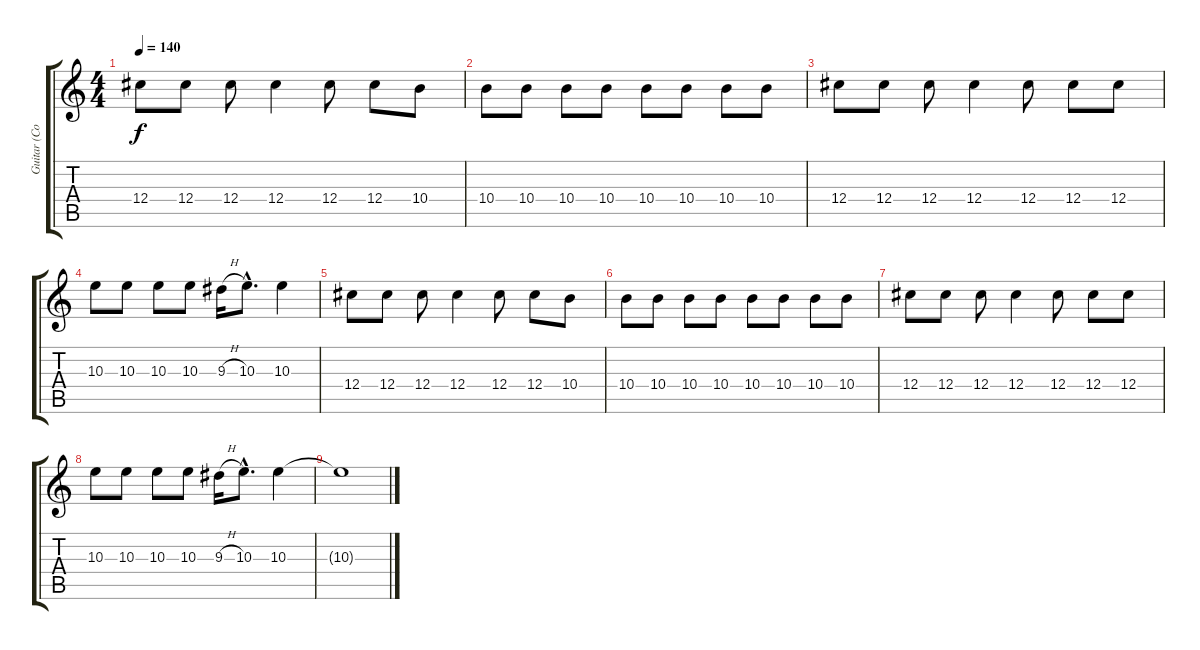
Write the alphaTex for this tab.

\track ("Guitar (Corin)" "Guitar (Co") {instrument electricguitarclean}
\staff {score tabs}
\tuning (Eb4 Bb3 Gb3 Db3 Ab2 Db2) {hide}
\ts (4 4)
\tempo 140
\clef g2
\ks c
12.4.8{dy f volume 13 instrument electricguitarclean} 12.4.8 12.4.8 12.4.4 12.4.8 12.4.8 10.4.8 |
10.4.8 10.4.8 10.4.8 10.4.8 10.4.8 10.4.8 10.4.8 10.4.8 |
12.4.8 12.4.8 12.4.8 12.4.4 12.4.8 12.4.8 12.4.8 |
10.3.8 10.3.8 10.3.8 10.3.8 9.3{h}.16 10.3{hac}.8{d} 10.3.4 |
12.4.8 12.4.8 12.4.8 12.4.4 12.4.8 12.4.8 10.4.8 |
10.4.8 10.4.8 10.4.8 10.4.8 10.4.8 10.4.8 10.4.8 10.4.8 |
12.4.8 12.4.8 12.4.8 12.4.4 12.4.8 12.4.8 12.4.8 |
10.3.8 10.3.8 10.3.8 10.3.8 9.3{h}.16 10.3{hac}.8{d} 10.3.4 |
10.3{t}.1
